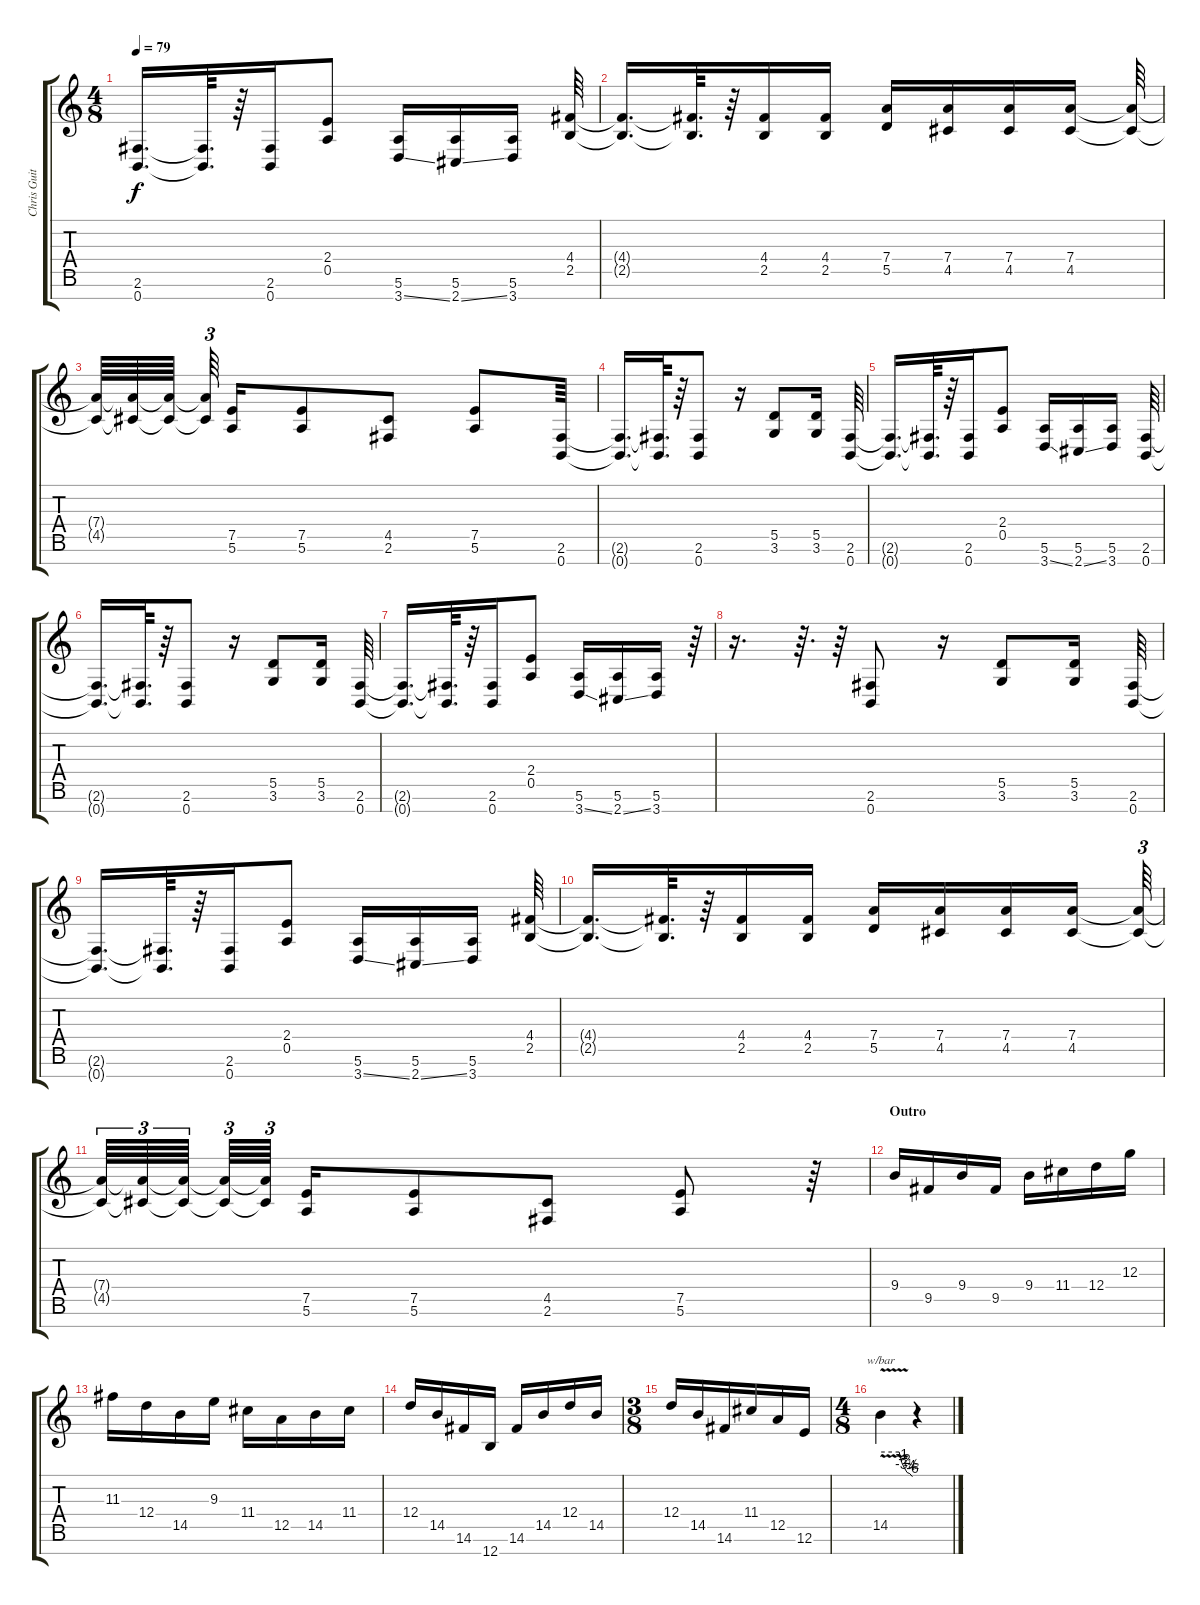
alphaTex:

\track ("Chris Guitar" "Chris Guit") {instrument overdrivenguitar}
\staff {score tabs}
\tuning (E4 B3 G3 D3 A2 E2 B1) {hide}
\ts (4 8)
\tempo 79
\clef g2
\ks c
(2.6{t} 0.7{t}).16{d dy f} (2.6{t} 0.7{t}).64{d} r.64 (2.6 0.7).16 (2.4 0.5).8 (5.6 3.7{ss}).16 (5.6 2.7{ss}).16 (5.6 3.7).16 (4.4 2.5).64 |
(4.4{t} 2.5{t}).16{d} (4.4{t} 2.5{t}).64{d} r.64 (4.4 2.5).16 (4.4 2.5).16 (7.4 5.5).16 (7.4 4.5).16 (7.4 4.5).16 (7.4 4.5).16 (7.4{t} 4.5{t}).64 |
(7.4{t} 4.5{t}).64 (7.4{t} 4.5{t}).64 (7.4{t} 4.5{t}).64 (7.4{t} 4.5{t}).64{tu (3 2)} (7.5 5.6).16 (7.5 5.6).8 (4.5 2.6).8 (7.5 5.6).8 (2.6 0.7).64 |
(2.6{t} 0.7{t}).16{d} (2.6{t} 0.7{t}).64{d} r.64 (2.6 0.7).8 r.16 (5.5 3.6).8 (5.5 3.6).16 (2.6 0.7).64 |
(2.6{t} 0.7{t}).16{d} (2.6{t} 0.7{t}).64{d} r.64 (2.6 0.7).16 (2.4 0.5).8 (5.6 3.7{ss}).16 (5.6 2.7{ss}).16 (5.6 3.7).16 (2.6 0.7).64 |
(2.6{t} 0.7{t}).16{d} (2.6{t} 0.7{t}).64{d} r.64 (2.6 0.7).8 r.16 (5.5 3.6).8 (5.5 3.6).16 (2.6 0.7).64 |
(2.6{t} 0.7{t}).16{d} (2.6{t} 0.7{t}).64{d} r.64 (2.6 0.7).16 (2.4 0.5).8 (5.6 3.7{ss}).16 (5.6 2.7{ss}).16 (5.6 3.7).16 r.64 |
r.16{d} r.64{d} r.64 (2.6 0.7).8 r.16 (5.5 3.6).8 (5.5 3.6).16 (2.6 0.7).64 |
(2.6{t} 0.7{t}).16{d} (2.6{t} 0.7{t}).64{d} r.64 (2.6 0.7).16 (2.4 0.5).8 (5.6 3.7{ss}).16 (5.6 2.7{ss}).16 (5.6 3.7).16 (4.4 2.5).64 |
(4.4{t} 2.5{t}).16{d} (4.4{t} 2.5{t}).64{d} r.64 (4.4 2.5).16 (4.4 2.5).16 (7.4 5.5).16 (7.4 4.5).16 (7.4 4.5).16 (7.4 4.5).16 (7.4{t} 4.5{t}).64{tu (3 2)} |
(7.4{t} 4.5{t}).64{tu (3 2)} (7.4{t} 4.5{t}).64{tu (3 2)} (7.4{t} 4.5{t}).64{tu (3 2)} (7.4{t} 4.5{t}).64{tu (3 2)} (7.4{t} 4.5{t}).64{tu (3 2)} (7.5 5.6).16 (7.5 5.6).8 (4.5 2.6).8 (7.5 5.6).8 r.64 |
\section ("" "Outro")
9.4.16 9.5.16 9.4.16 9.5.16 9.4.16 11.4.16 12.4.16 12.3.16 |
11.3.16 12.4.16 14.5.16 9.3.16 11.4.16 12.5.16 14.5.16 11.4.16 |
12.4.16 14.5.16 14.6.16 12.7.16 14.6.16 14.5.16 12.4.16 14.5.16 |
\ts (3 8)
12.4.16 14.5.16 14.6.16 11.4.16 12.5.16 12.6.16 |
\ts (4 8)
14.5{v}.4{tbe (custom default 0 0 35 0 40 -4 45 -8 50 -14 55 -16 60 -24)} r.4
